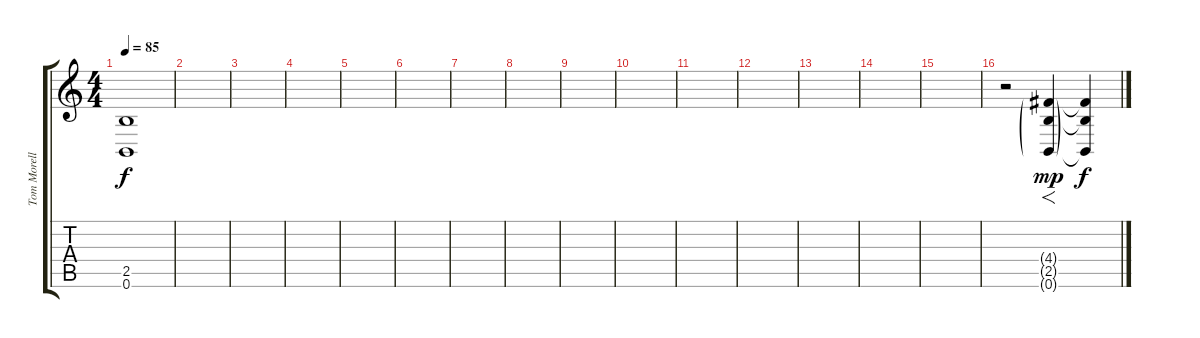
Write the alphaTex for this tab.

\track ("Tom Morello" "Tom Morell") {instrument overdrivenguitar}
\staff {score tabs}
\tuning (E4 B3 G3 D3 A2 B1) {hide}
\ts (4 4)
\tempo 85
\clef g2
\ks c
(2.5 0.6).1{dy f} |
|
|
|
|
|
|
|
|
|
|
|
|
|
|
r.2 (4.4{g} 2.5{g} 0.6{g}).4{f dy mp} (4.4{t} 2.5{t} 0.6{t}).4{dy f}
